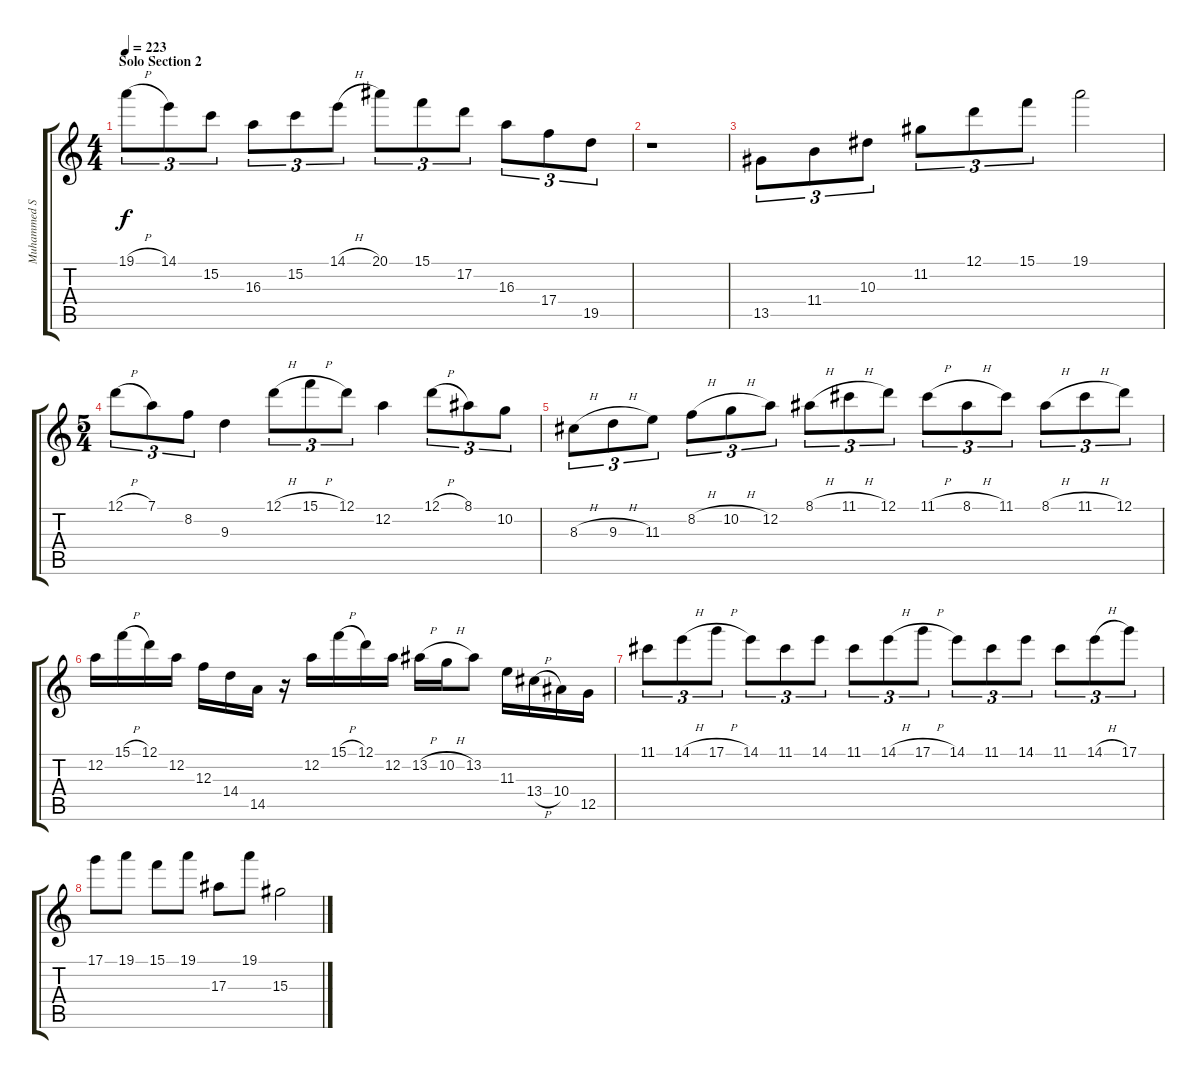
\track ("Muhammed Suicmez" "Muhammed S") {instrument distortionguitar}
\staff {score tabs}
\tuning (D4 A3 F3 C3 G2 D2) {hide}
\ts (4 4)
\section ("" "Solo Section 2")
\tempo 223
\clef g2
\ks c
19.1{h}.8{tu (3 2) dy f} 14.1.8{tu (3 2)} 15.2.8{tu (3 2)} 16.3.8{tu (3 2)} 15.2.8{tu (3 2)} 14.1{h}.8{tu (3 2)} 20.1.8{tu (3 2)} 15.1.8{tu (3 2)} 17.2.8{tu (3 2)} 16.3.8{tu (3 2)} 17.4.8{tu (3 2)} 19.5.8{tu (3 2)} |
r.1 |
13.5.8{tu (3 2)} 11.4.8{tu (3 2)} 10.3.8{tu (3 2)} 11.2.8{tu (3 2)} 12.1.8{tu (3 2)} 15.1.8{tu (3 2)} 19.1.2 |
\ts (5 4)
12.1{h}.8{tu (3 2)} 7.1.8{tu (3 2)} 8.2.8{tu (3 2)} 9.3.4 12.1{h}.8{tu (3 2)} 15.1{h}.8{tu (3 2)} 12.1.8{tu (3 2)} 12.2.4 12.1{h}.8{tu (3 2)} 8.1.8{tu (3 2)} 10.2.8{tu (3 2)} |
8.3{h}.8{tu (3 2)} 9.3{h}.8{tu (3 2)} 11.3.8{tu (3 2)} 8.2{h}.8{tu (3 2)} 10.2{h}.8{tu (3 2)} 12.2.8{tu (3 2)} 8.1{h}.8{tu (3 2)} 11.1{h}.8{tu (3 2)} 12.1.8{tu (3 2)} 11.1{h}.8{tu (3 2)} 8.1{h}.8{tu (3 2)} 11.1.8{tu (3 2)} 8.1{h}.8{tu (3 2)} 11.1{h}.8{tu (3 2)} 12.1.8{tu (3 2)} |
12.2.16 15.1{h}.16 12.1.16 12.2.16 12.3.16 14.4.16 14.5.16 r.16 12.2.16 15.1{h}.16 12.1.16 12.2.16 13.2{h}.16 10.2{h}.16 13.2.8 11.3.16 13.4{h}.16 10.4.16 12.5.16 |
11.1.8{tu (3 2)} 14.1{h}.8{tu (3 2)} 17.1{h}.8{tu (3 2)} 14.1.8{tu (3 2)} 11.1.8{tu (3 2)} 14.1.8{tu (3 2)} 11.1.8{tu (3 2)} 14.1{h}.8{tu (3 2)} 17.1{h}.8{tu (3 2)} 14.1.8{tu (3 2)} 11.1.8{tu (3 2)} 14.1.8{tu (3 2)} 11.1.8{tu (3 2)} 14.1{h}.8{tu (3 2)} 17.1.8{tu (3 2)} |
17.1.8 19.1.8 15.1.8 19.1.8 17.3.8 19.1.8 15.3.2
